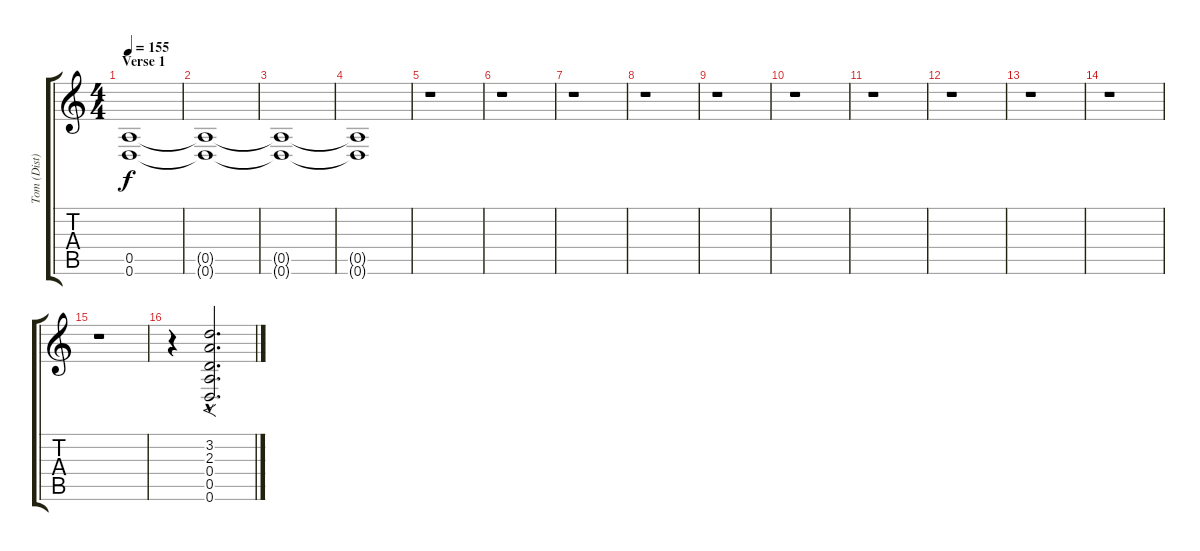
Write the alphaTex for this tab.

\track ("Tom (Dist)" "Tom (Dist)") {instrument overdrivenguitar}
\staff {score tabs}
\tuning (E4 B3 G3 D3 A2 D2) {hide}
\ts (4 4)
\section ("" "Verse 1")
\tempo 155
\clef g2
\ks c
(0.5{t} 0.6{t}).1{dy f} |
(0.5{t} 0.6{t}).1 |
(0.5{t} 0.6{t}).1 |
(0.5{t} 0.6{t}).1 |
r.1 |
r.1 |
r.1 |
r.1 |
r.1 |
r.1 |
r.1 |
r.1 |
r.1 |
r.1 |
r.1 |
r.4{volume 16 balance 14} (3.2{hac} 2.3{hac} 0.4{hac} 0.5{hac} 0.6{hac}).2{f d}
